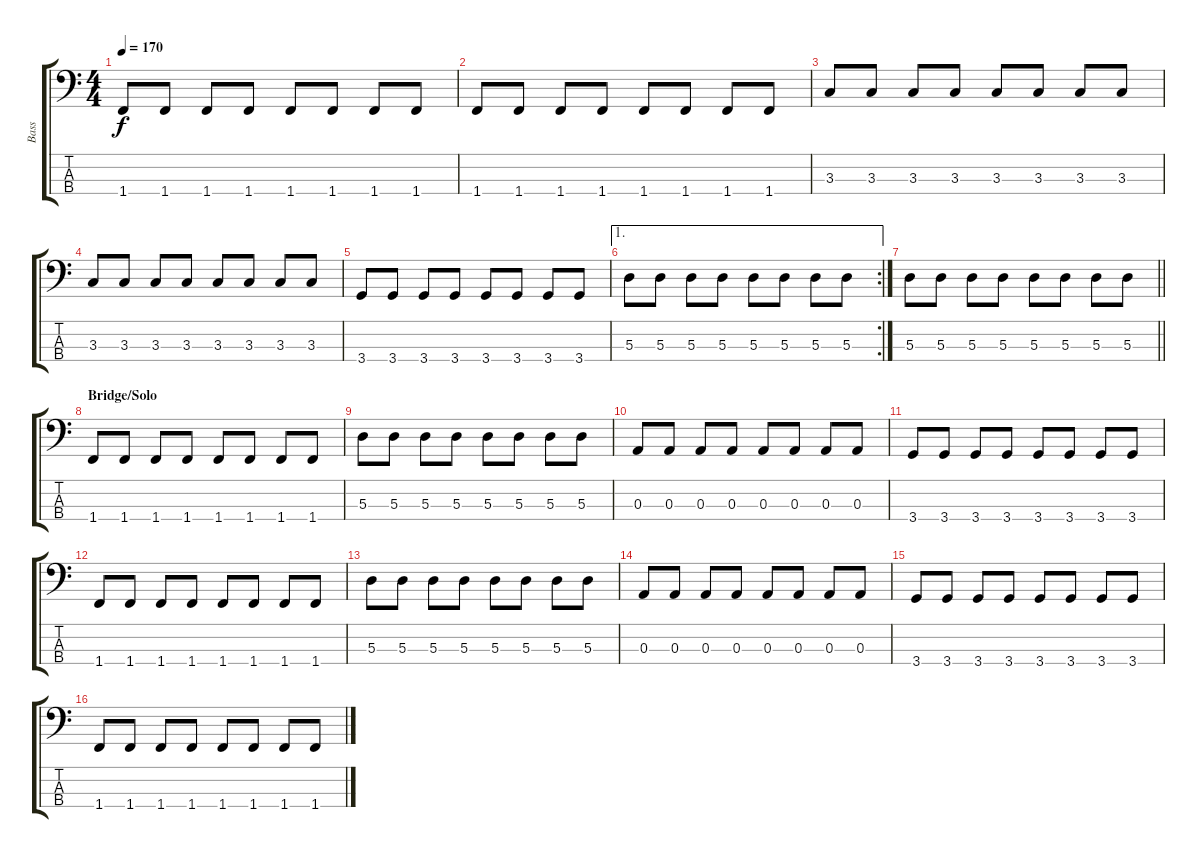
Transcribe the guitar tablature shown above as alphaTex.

\track ("Bass" "Bass") {instrument electricbassfinger}
\staff {score tabs}
\tuning (G2 D2 A1 E1) {hide}
\ts (4 4)
\tempo 170
\clef f4
\ks c
1.4.8{dy f} 1.4.8 1.4.8 1.4.8 1.4.8 1.4.8 1.4.8 1.4.8 |
1.4.8 1.4.8 1.4.8 1.4.8 1.4.8 1.4.8 1.4.8 1.4.8 |
3.3.8 3.3.8 3.3.8 3.3.8 3.3.8 3.3.8 3.3.8 3.3.8 |
3.3.8 3.3.8 3.3.8 3.3.8 3.3.8 3.3.8 3.3.8 3.3.8 |
3.4.8 3.4.8 3.4.8 3.4.8 3.4.8 3.4.8 3.4.8 3.4.8 |
\ae 1
\rc 2
5.3.8 5.3.8 5.3.8 5.3.8 5.3.8 5.3.8 5.3.8 5.3.8 |
\barLineRight lightlight
5.3.8 5.3.8 5.3.8 5.3.8 5.3.8 5.3.8 5.3.8 5.3.8 |
\section ("" "Bridge/Solo")
1.4.8 1.4.8 1.4.8 1.4.8 1.4.8 1.4.8 1.4.8 1.4.8 |
5.3.8 5.3.8 5.3.8 5.3.8 5.3.8 5.3.8 5.3.8 5.3.8 |
0.3.8 0.3.8 0.3.8 0.3.8 0.3.8 0.3.8 0.3.8 0.3.8 |
3.4.8 3.4.8 3.4.8 3.4.8 3.4.8 3.4.8 3.4.8 3.4.8 |
1.4.8 1.4.8 1.4.8 1.4.8 1.4.8 1.4.8 1.4.8 1.4.8 |
5.3.8 5.3.8 5.3.8 5.3.8 5.3.8 5.3.8 5.3.8 5.3.8 |
0.3.8 0.3.8 0.3.8 0.3.8 0.3.8 0.3.8 0.3.8 0.3.8 |
3.4.8 3.4.8 3.4.8 3.4.8 3.4.8 3.4.8 3.4.8 3.4.8 |
1.4.8 1.4.8 1.4.8 1.4.8 1.4.8 1.4.8 1.4.8 1.4.8
